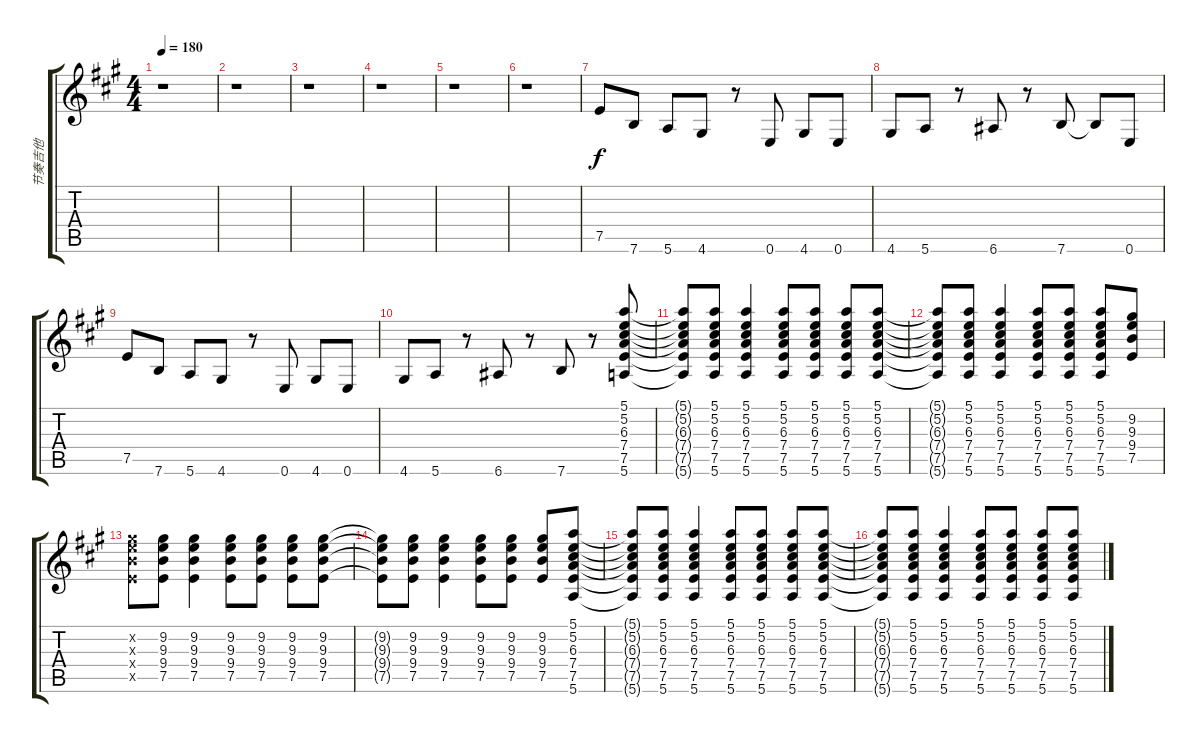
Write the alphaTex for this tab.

\track ("节奏吉他" "节奏吉他") {instrument distortionguitar}
\staff {score tabs}
\tuning (E4 B3 G3 D3 A2 E2) {hide}
\ts (4 4)
\tempo 180
\clef g2
\ks a
r.1{dy f} |
r.1 |
r.1 |
r.1 |
r.1 |
r.1 |
7.5.8 7.6.8 5.6.8 4.6.8 r.8 0.6.8 4.6.8 0.6.8 |
4.6.8 5.6.8 r.8 6.6.8 r.8 7.6.8 7.6{t}.8 0.6.8 |
7.5.8 7.6.8 5.6.8 4.6.8 r.8 0.6.8 4.6.8 0.6.8 |
4.6.8 5.6.8 r.8 6.6.8 r.8 7.6.8 r.8 (5.1 5.2 6.3 7.4 7.5 5.6).8 |
(5.1{t} 5.2{t} 6.3{t} 7.4{t} 7.5{t} 5.6{t}).8 (5.1 5.2 6.3 7.4 7.5 5.6).8 (5.1 5.2 6.3 7.4 7.5 5.6).4 (5.1 5.2 6.3 7.4 7.5 5.6).8 (5.1 5.2 6.3 7.4 7.5 5.6).8 (5.1 5.2 6.3 7.4 7.5 5.6).8 (5.1 5.2 6.3 7.4 7.5 5.6).8 |
(5.1{t} 5.2{t} 6.3{t} 7.4{t} 7.5{t} 5.6{t}).8 (5.1 5.2 6.3 7.4 7.5 5.6).8 (5.1 5.2 6.3 7.4 7.5 5.6).4 (5.1 5.2 6.3 7.4 7.5 5.6).8 (5.1 5.2 6.3 7.4 7.5 5.6).8 (5.1 5.2 6.3 7.4 7.5 5.6).8 (9.2 9.3 9.4 7.5).8 |
(9.2{x} 9.3{x} 9.4{x} 7.5{x}).8 (9.2 9.3 9.4 7.5).8 (9.2 9.3 9.4 7.5).4 (9.2 9.3 9.4 7.5).8 (9.2 9.3 9.4 7.5).8 (9.2 9.3 9.4 7.5).8 (9.2 9.3 9.4 7.5).8 |
(9.2{t} 9.3{t} 9.4{t} 7.5{t}).8 (9.2 9.3 9.4 7.5).8 (9.2 9.3 9.4 7.5).4 (9.2 9.3 9.4 7.5).8 (9.2 9.3 9.4 7.5).8 (9.2 9.3 9.4 7.5).8 (5.1 5.2 6.3 7.4 7.5 5.6).8 |
(5.1{t} 5.2{t} 6.3{t} 7.4{t} 7.5{t} 5.6{t}).8 (5.1 5.2 6.3 7.4 7.5 5.6).8 (5.1 5.2 6.3 7.4 7.5 5.6).4 (5.1 5.2 6.3 7.4 7.5 5.6).8 (5.1 5.2 6.3 7.4 7.5 5.6).8 (5.1 5.2 6.3 7.4 7.5 5.6).8 (5.1 5.2 6.3 7.4 7.5 5.6).8 |
(5.1{t} 5.2{t} 6.3{t} 7.4{t} 7.5{t} 5.6{t}).8 (5.1 5.2 6.3 7.4 7.5 5.6).8 (5.1 5.2 6.3 7.4 7.5 5.6).4 (5.1 5.2 6.3 7.4 7.5 5.6).8 (5.1 5.2 6.3 7.4 7.5 5.6).8 (5.1 5.2 6.3 7.4 7.5 5.6).8 (5.1 5.2 6.3 7.4 7.5 5.6).8
